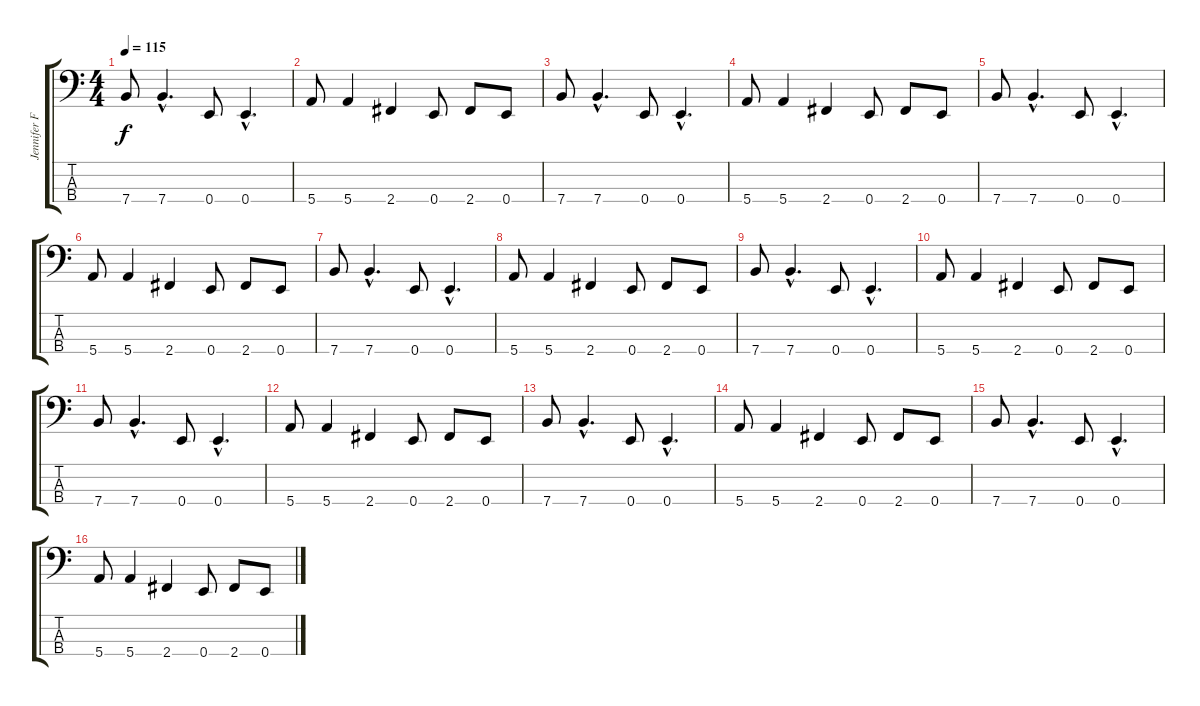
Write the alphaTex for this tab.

\track ("Jennifer Finch" "Jennifer F") {instrument electricbasspick}
\staff {score tabs}
\tuning (G2 D2 A1 E1) {hide}
\ts (4 4)
\tempo 115
\clef f4
\ks c
7.4.8{dy f} 7.4{hac}.4{d} 0.4.8 0.4{hac}.4{d} |
5.4.8 5.4.4 2.4.4 0.4.8 2.4.8 0.4.8 |
7.4.8 7.4{hac}.4{d} 0.4.8 0.4{hac}.4{d} |
5.4.8 5.4.4 2.4.4 0.4.8 2.4.8 0.4.8 |
7.4.8 7.4{hac}.4{d} 0.4.8 0.4{hac}.4{d} |
5.4.8 5.4.4 2.4.4 0.4.8 2.4.8 0.4.8 |
7.4.8 7.4{hac}.4{d} 0.4.8 0.4{hac}.4{d} |
5.4.8 5.4.4 2.4.4 0.4.8 2.4.8 0.4.8 |
7.4.8 7.4{hac}.4{d} 0.4.8 0.4{hac}.4{d} |
5.4.8 5.4.4 2.4.4 0.4.8 2.4.8 0.4.8 |
7.4.8 7.4{hac}.4{d} 0.4.8 0.4{hac}.4{d} |
5.4.8 5.4.4 2.4.4 0.4.8 2.4.8 0.4.8 |
7.4.8 7.4{hac}.4{d} 0.4.8 0.4{hac}.4{d} |
5.4.8 5.4.4 2.4.4 0.4.8 2.4.8 0.4.8 |
7.4.8 7.4{hac}.4{d} 0.4.8 0.4{hac}.4{d} |
5.4.8 5.4.4 2.4.4 0.4.8 2.4.8 0.4.8
